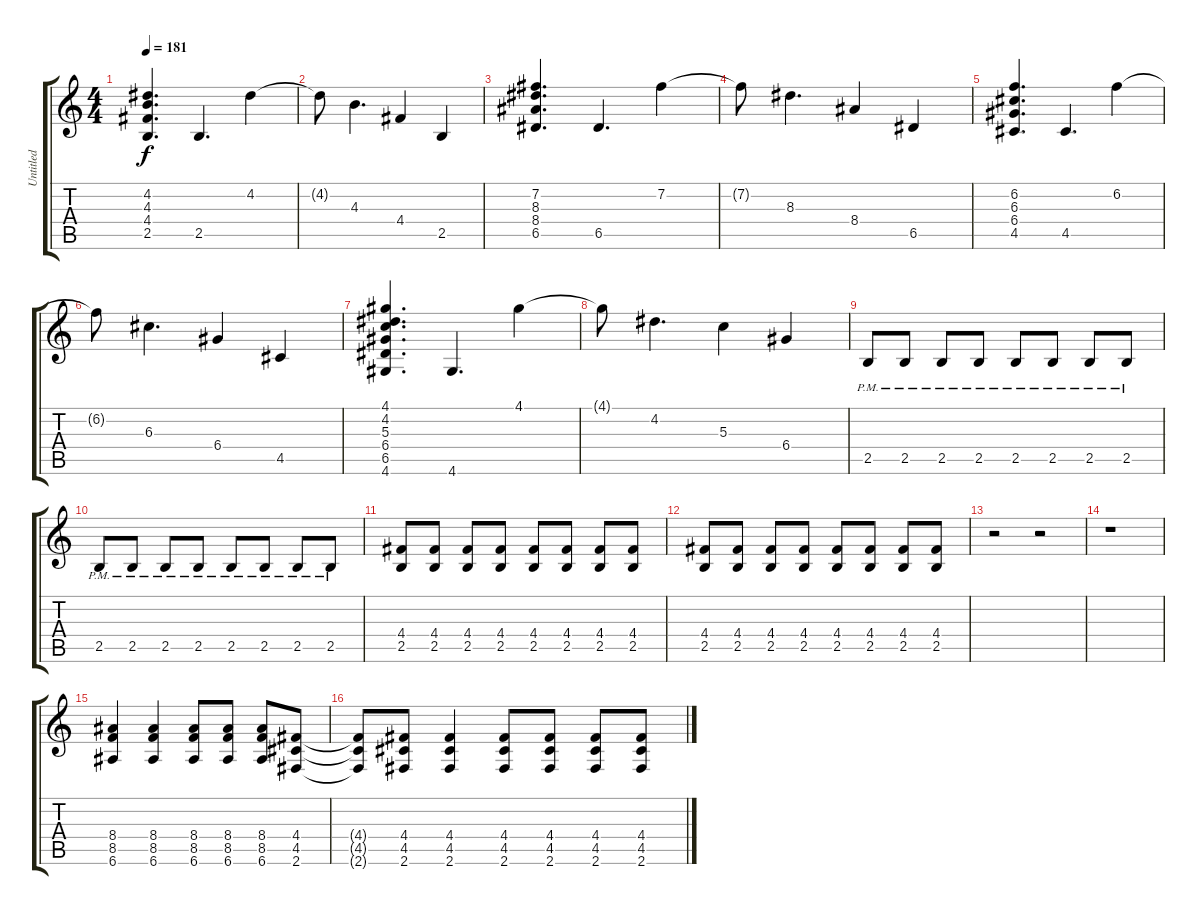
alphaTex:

\track ("Untitled" "Untitled") {instrument acousticguitarnylon}
\staff {score tabs}
\tuning (E4 B3 G3 D3 A2 E2) {hide}
\ts (4 4)
\tempo 181
\clef g2
\ks c
(4.2 4.3 4.4 2.5).4{d dy f} 2.5.4{d} 4.2.4 |
4.2{t}.8 4.3.4{d} 4.4.4 2.5.4 |
(7.2 8.3 8.4 6.5).4{d} 6.5.4{d} 7.2.4 |
7.2{t}.8 8.3.4{d} 8.4.4 6.5.4 |
(6.2 6.3 6.4 4.5).4{d} 4.5.4{d} 6.2.4 |
6.2{t}.8 6.3.4{d} 6.4.4 4.5.4 |
(4.1 4.2 5.3 6.4 6.5 4.6).4{d} 4.6.4{d} 4.1.4 |
4.1{t}.8 4.2.4{d} 5.3.4 6.4.4 |
2.5{pm}.8 2.5{pm}.8 2.5{pm}.8 2.5{pm}.8 2.5{pm}.8 2.5{pm}.8 2.5{pm}.8 2.5{pm}.8 |
2.5{pm}.8 2.5{pm}.8 2.5{pm}.8 2.5{pm}.8 2.5{pm}.8 2.5{pm}.8 2.5{pm}.8 2.5{pm}.8 |
(4.4 2.5).8 (4.4 2.5).8 (4.4 2.5).8 (4.4 2.5).8 (4.4 2.5).8 (4.4 2.5).8 (4.4 2.5).8 (4.4 2.5).8 |
(4.4 2.5).8 (4.4 2.5).8 (4.4 2.5).8 (4.4 2.5).8 (4.4 2.5).8 (4.4 2.5).8 (4.4 2.5).8 (4.4 2.5).8 |
r.2 r.2 |
r.1 |
(8.4 8.5 6.6).4 (8.4 8.5 6.6).4 (8.4 8.5 6.6).8 (8.4 8.5 6.6).8 (8.4 8.5 6.6).8 (4.4 4.5 2.6).8 |
(4.4{t} 4.5{t} 2.6{t}).8 (4.4 4.5 2.6).8 (4.4 4.5 2.6).4 (4.4 4.5 2.6).8 (4.4 4.5 2.6).8 (4.4 4.5 2.6).8 (4.4 4.5 2.6).8
